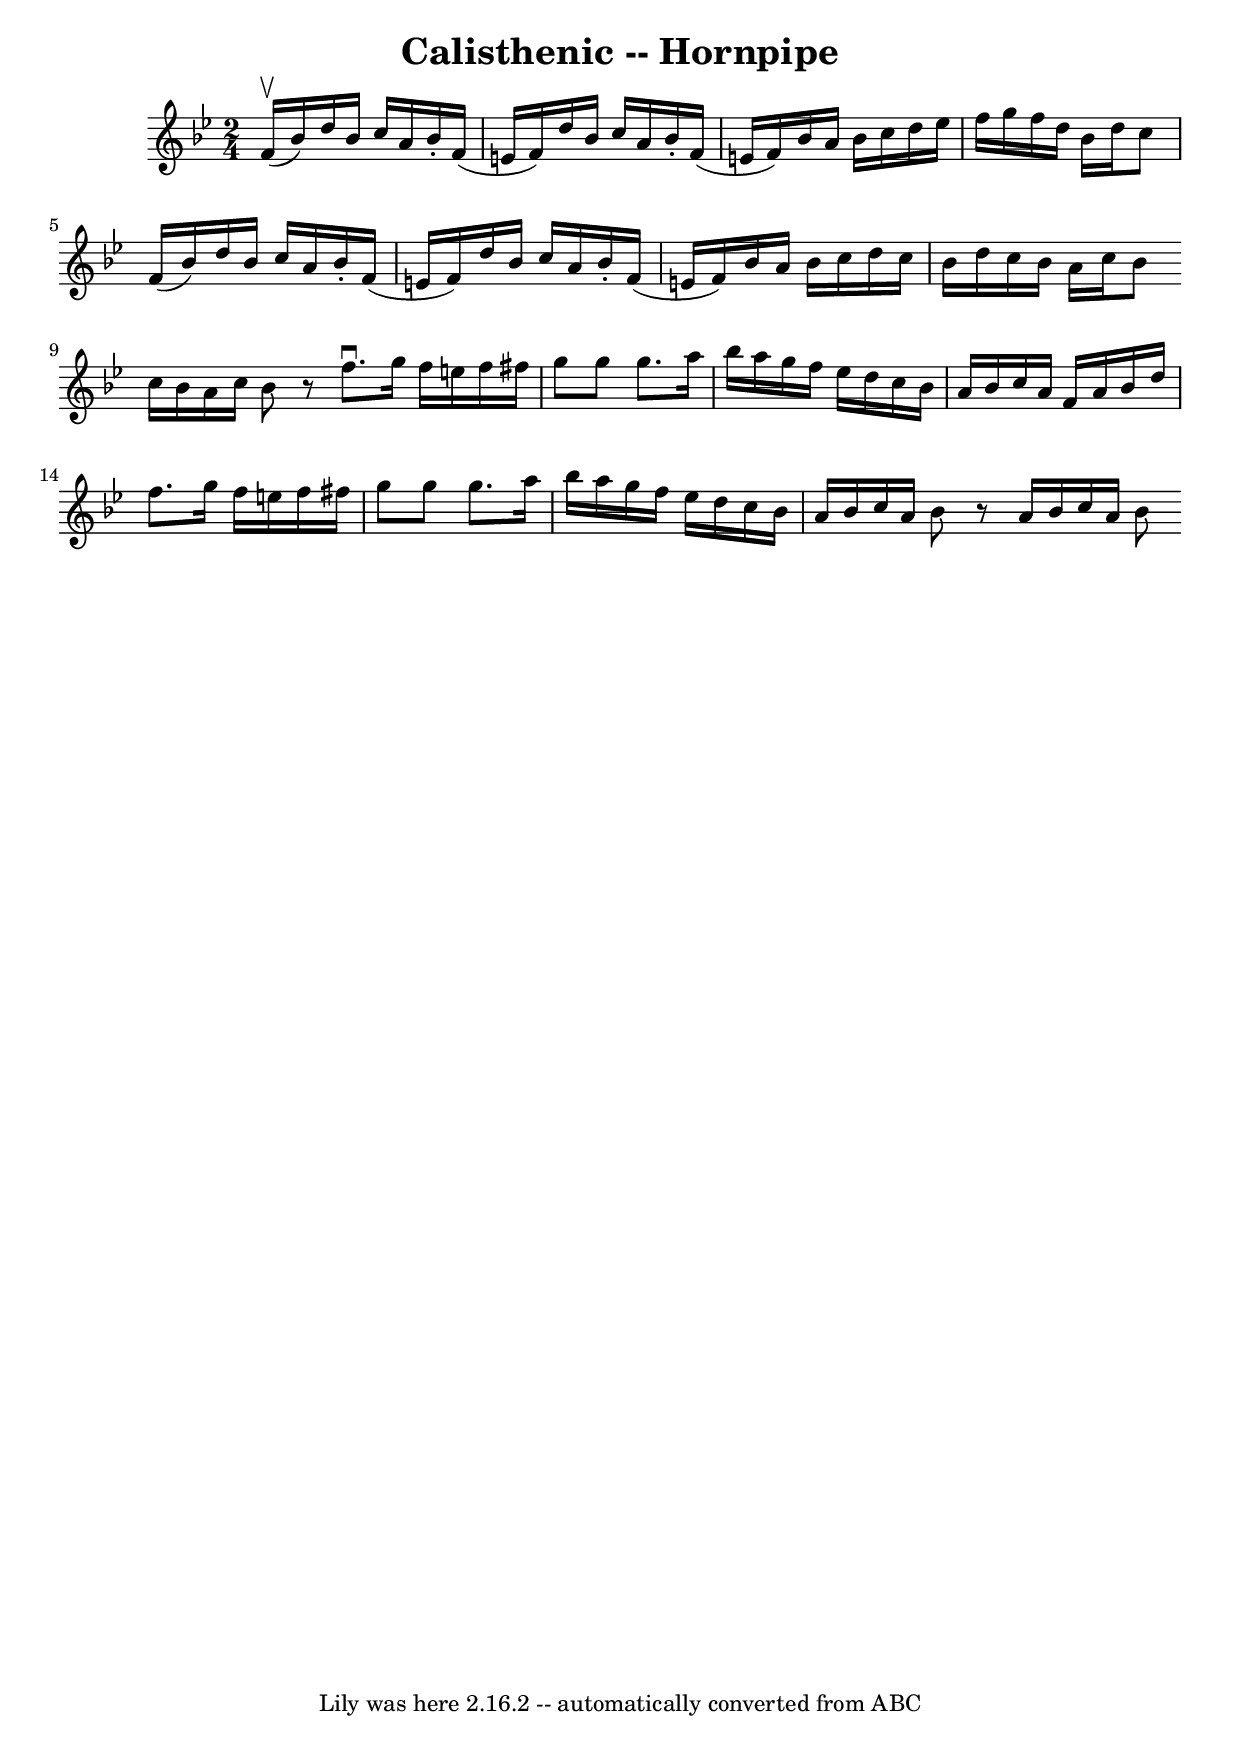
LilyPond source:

\version "2.16.2"
\include "Mammoth.ily"
\header {
  %% book = "Cole's 1000 Fiddle Tunes"
 crossRefNumber = "1"
 footnotes = ""
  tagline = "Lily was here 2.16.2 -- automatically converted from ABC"
  title = "Calisthenic -- Hornpipe"

}
voicedefault =  {


  \time 2/4    \key bes \major f'16 (^\upbow bes'16)  |
 d''16 bes'16 c''16 a'16 bes'16-. f'16 (e'16 f'16)  |
 d''16 bes'16 c''16 a'16 bes'16-. f'16 (e'16 f'16)   |
 bes'16 a'16 bes'16 c''16 d''16 ees''16 f''16 g''16   |
 f''16 d''16 bes'16 d''16 c''8 f'16 (bes'16) |
 d''16 bes'16 c''16 a'16 bes'16-. f'16 (e'16 f'16)  |
 d''16 bes'16 c''16 a'16 bes'16-. f'16 ( e'16 f'16)  |
 bes'16 a'16 bes'16 c''16 d''16 c''16 bes'16 d''16   |
 c''16 bes'16 a'16 c''16 bes'8     \bar ":|" c''16 bes'16 a'16 c''16 bes'8    r8 \bar " |."        \bar "|:" f''8.^\downbow g''16 f''16 e''16 f''16 fis''16    |
 g''8 g''8 g''8. a''16  |
 bes''16 a''16 g''16 f''16 ees''16 d''16 c''16 bes'16   |
 a'16 bes'16 c''16 a'16 f'16 a'16 bes'16 d''16   |
 f''8. g''16 f''16 e''16 f''16 fis''16   |
 g''8 g''8 g''8. a''16   |
 bes''16 a''16 g''16 f''16 ees''16 d''16 c''16 bes'16   |
 a'16 bes'16 c''16 a'16 bes'8    r8 \bar ":|" a'16 bes'16 c''16 a'16 bes'8  \bar " |."   

}

\score{
  <<

    \context Staff="default"
    {
      \voicedefault 
      
    }

  >>
  \layout {
    
  }
  \midi {
  }

}
